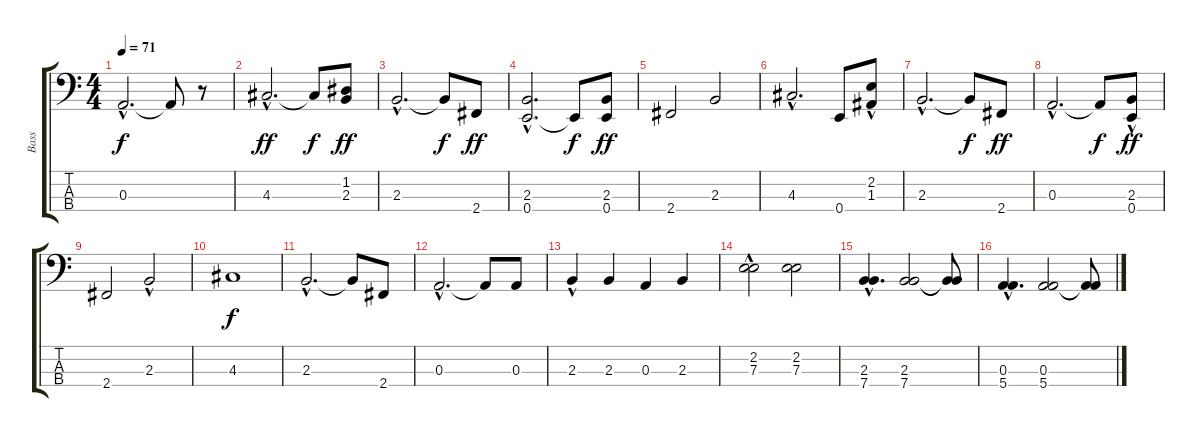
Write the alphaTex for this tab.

\track ("Bass" "Bass") {instrument electricbassfinger}
\staff {score tabs}
\tuning (G2 D2 A1 E1) {hide}
\ts (4 4)
\tempo 71
\clef f4
\ks c
0.3{hac}.2{d dy f} 0.3{t}.8 r.8 |
4.3{hac}.2{d dy ff} 4.3{t}.8{dy f} (1.2 2.3).8{dy ff} |
2.3{hac}.2{d} 2.3{t}.8{dy f} 2.4.8{dy ff} |
(2.3 0.4{hac}).2{d} 0.4{t}.8{dy f} (2.3 0.4).8{dy ff} |
2.4.2 2.3.2 |
4.3{hac}.2{d} 0.4.8 (2.2 1.3{hac}).8 |
2.3{hac}.2{d} 2.3{t}.8{dy f} 2.4.8{dy ff} |
0.3{hac}.2{d} 0.3{t}.8{dy f} (2.3 0.4{hac}).8{dy ff} |
2.4.2 2.3{hac}.2 |
4.3.1{dy f} |
2.3{hac}.2{d} 2.3{t}.8 2.4.8 |
0.3{hac}.2{d} 0.3{t}.8 0.3.8 |
2.3{hac}.4 2.3.4 0.3.4 2.3.4 |
(2.2{hac} 7.3{hac}).2 (2.2 7.3).2 |
(2.3{hac} 7.4{hac}).4{d} (2.3 7.4).2 (2.3{t} 7.4{t}).8 |
(0.3{hac} 5.4{hac}).4{d} (0.3 5.4).2 (0.3{t} 5.4{t}).8
